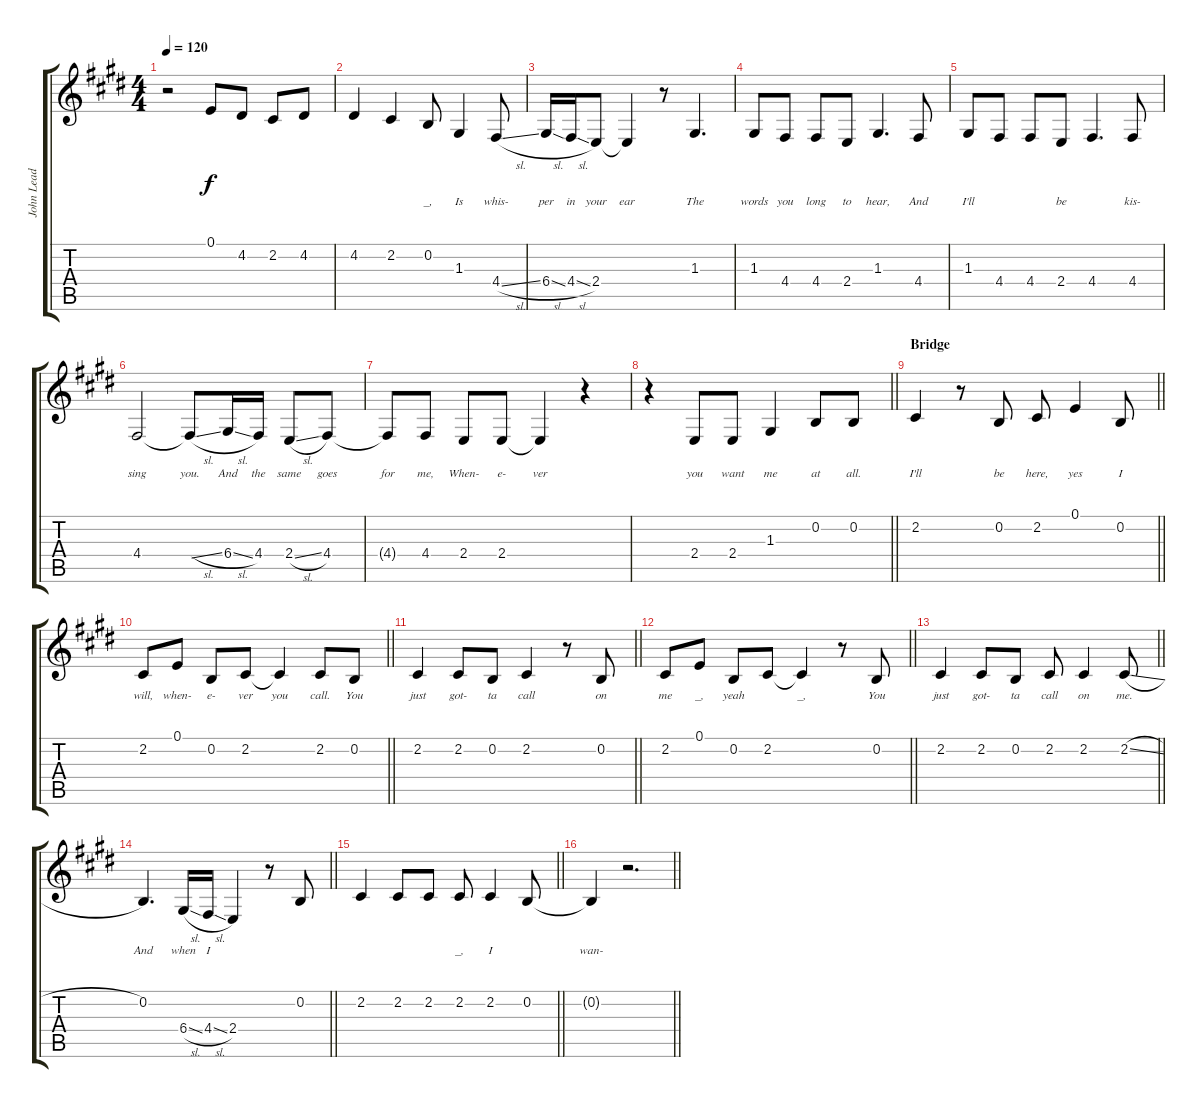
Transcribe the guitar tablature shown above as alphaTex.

\track ("John Lead Vocals" "John Lead ") {instrument oboe}
\staff {score tabs}
\tuning (E4 B3 G3 D3 A2 E2) {hide}
\ts (4 4)
\tempo 120
\clef g2
\ks e
r.2{dy f} 0.1.8{lyrics (0 "") lyrics (1 "") lyrics (2 "") lyrics (3 "") lyrics (4 "")} 4.2.8{lyrics (0 "") lyrics (1 "") lyrics (2 "") lyrics (3 "") lyrics (4 "")} 2.2.8{lyrics (0 "") lyrics (1 "") lyrics (2 "") lyrics (3 "") lyrics (4 "")} 4.2.8{lyrics (0 "") lyrics (1 "") lyrics (2 "") lyrics (3 "") lyrics (4 "")} |
4.2.4{lyrics (0 "") lyrics (1 "") lyrics (2 "") lyrics (3 "") lyrics (4 "")} 2.2.4{lyrics (0 "") lyrics (1 "") lyrics (2 "") lyrics (3 "") lyrics (4 "")} 0.2.8{lyrics (0 "_,") lyrics (1 "") lyrics (2 "") lyrics (3 "") lyrics (4 "")} 1.3.4{lyrics (0 "Is") lyrics (1 "") lyrics (2 "") lyrics (3 "") lyrics (4 "")} 4.4{sl}.8{lyrics (0 "whis-") lyrics (1 "") lyrics (2 "") lyrics (3 "") lyrics (4 "")} |
6.4{sl}.16{lyrics (0 "per") lyrics (1 "") lyrics (2 "") lyrics (3 "") lyrics (4 "")} 4.4{sl}.16{lyrics (0 "in") lyrics (1 "") lyrics (2 "") lyrics (3 "") lyrics (4 "")} 2.4.8{lyrics (0 "your") lyrics (1 "") lyrics (2 "") lyrics (3 "") lyrics (4 "")} 2.4{t}.4{lyrics (0 "ear") lyrics (1 "") lyrics (2 "") lyrics (3 "") lyrics (4 "")} r.8 1.3.4{d lyrics (0 "The") lyrics (1 "") lyrics (2 "") lyrics (3 "") lyrics (4 "")} |
1.3.8{lyrics (0 "words") lyrics (1 "") lyrics (2 "") lyrics (3 "") lyrics (4 "")} 4.4.8{lyrics (0 "you") lyrics (1 "") lyrics (2 "") lyrics (3 "") lyrics (4 "")} 4.4.8{lyrics (0 "long") lyrics (1 "") lyrics (2 "") lyrics (3 "") lyrics (4 "")} 2.4.8{lyrics (0 "to") lyrics (1 "") lyrics (2 "") lyrics (3 "") lyrics (4 "")} 1.3.4{d lyrics (0 "hear,") lyrics (1 "") lyrics (2 "") lyrics (3 "") lyrics (4 "")} 4.4.8{lyrics (0 "And") lyrics (1 "") lyrics (2 "") lyrics (3 "") lyrics (4 "")} |
1.3.8{lyrics (0 "I'll") lyrics (1 "") lyrics (2 "") lyrics (3 "") lyrics (4 "")} 4.4.8{lyrics (0 "") lyrics (1 "") lyrics (2 "") lyrics (3 "") lyrics (4 "")} 4.4.8{lyrics (0 "") lyrics (1 "") lyrics (2 "") lyrics (3 "") lyrics (4 "")} 2.4.8{lyrics (0 "be") lyrics (1 "") lyrics (2 "") lyrics (3 "") lyrics (4 "")} 4.4.4{d lyrics (0 "") lyrics (1 "") lyrics (2 "") lyrics (3 "") lyrics (4 "")} 4.4.8{lyrics (0 "kis-") lyrics (1 "") lyrics (2 "") lyrics (3 "") lyrics (4 "")} |
4.4.2{lyrics (0 "sing") lyrics (1 "") lyrics (2 "") lyrics (3 "") lyrics (4 "")} 4.4{sl t}.8{lyrics (0 "you.") lyrics (1 "") lyrics (2 "") lyrics (3 "") lyrics (4 "")} 6.4{sl}.16{lyrics (0 "And") lyrics (1 "") lyrics (2 "") lyrics (3 "") lyrics (4 "")} 4.4.16{lyrics (0 "the") lyrics (1 "") lyrics (2 "") lyrics (3 "") lyrics (4 "")} 2.4{sl}.8{lyrics (0 "same") lyrics (1 "") lyrics (2 "") lyrics (3 "") lyrics (4 "")} 4.4.8{lyrics (0 "goes") lyrics (1 "") lyrics (2 "") lyrics (3 "") lyrics (4 "")} |
4.4{t}.8{lyrics (0 "for") lyrics (1 "") lyrics (2 "") lyrics (3 "") lyrics (4 "")} 4.4.8{lyrics (0 "me,") lyrics (1 "") lyrics (2 "") lyrics (3 "") lyrics (4 "")} 2.4.8{lyrics (0 "When-") lyrics (1 "") lyrics (2 "") lyrics (3 "") lyrics (4 "")} 2.4.8{lyrics (0 "e-") lyrics (1 "") lyrics (2 "") lyrics (3 "") lyrics (4 "")} 2.4{t}.4{lyrics (0 "ver") lyrics (1 "") lyrics (2 "") lyrics (3 "") lyrics (4 "")} r.4 |
\barLineRight lightlight
r.4 2.4.8{lyrics (0 "you") lyrics (1 "") lyrics (2 "") lyrics (3 "") lyrics (4 "")} 2.4.8{lyrics (0 "want") lyrics (1 "") lyrics (2 "") lyrics (3 "") lyrics (4 "")} 1.3.4{lyrics (0 "me") lyrics (1 "") lyrics (2 "") lyrics (3 "") lyrics (4 "")} 0.2.8{lyrics (0 "at") lyrics (1 "") lyrics (2 "") lyrics (3 "") lyrics (4 "")} 0.2.8{lyrics (0 "all.") lyrics (1 "") lyrics (2 "") lyrics (3 "") lyrics (4 "")} |
\section ("" "Bridge")
\barLineRight lightlight
2.2.4{lyrics (0 "I'll") lyrics (1 "") lyrics (2 "") lyrics (3 "") lyrics (4 "")} r.8 0.2.8{lyrics (0 "be") lyrics (1 "") lyrics (2 "") lyrics (3 "") lyrics (4 "")} 2.2.8{lyrics (0 "here,") lyrics (1 "") lyrics (2 "") lyrics (3 "") lyrics (4 "")} 0.1.4{lyrics (0 "yes") lyrics (1 "") lyrics (2 "") lyrics (3 "") lyrics (4 "")} 0.2.8{lyrics (0 "I") lyrics (1 "") lyrics (2 "") lyrics (3 "") lyrics (4 "")} |
\barLineRight lightlight
2.2.8{lyrics (0 "will,") lyrics (1 "") lyrics (2 "") lyrics (3 "") lyrics (4 "")} 0.1.8{lyrics (0 "when-") lyrics (1 "") lyrics (2 "") lyrics (3 "") lyrics (4 "")} 0.2.8{lyrics (0 "e-") lyrics (1 "") lyrics (2 "") lyrics (3 "") lyrics (4 "")} 2.2.8{lyrics (0 "ver") lyrics (1 "") lyrics (2 "") lyrics (3 "") lyrics (4 "")} 2.2{t}.4{lyrics (0 "you") lyrics (1 "") lyrics (2 "") lyrics (3 "") lyrics (4 "")} 2.2.8{lyrics (0 "call.") lyrics (1 "") lyrics (2 "") lyrics (3 "") lyrics (4 "")} 0.2.8{lyrics (0 "You") lyrics (1 "") lyrics (2 "") lyrics (3 "") lyrics (4 "")} |
\barLineRight lightlight
2.2.4{lyrics (0 "just") lyrics (1 "") lyrics (2 "") lyrics (3 "") lyrics (4 "")} 2.2.8{lyrics (0 "got-") lyrics (1 "") lyrics (2 "") lyrics (3 "") lyrics (4 "")} 0.2.8{lyrics (0 "ta") lyrics (1 "") lyrics (2 "") lyrics (3 "") lyrics (4 "")} 2.2.4{lyrics (0 "call") lyrics (1 "") lyrics (2 "") lyrics (3 "") lyrics (4 "")} r.8 0.2.8{lyrics (0 "on") lyrics (1 "") lyrics (2 "") lyrics (3 "") lyrics (4 "")} |
\barLineRight lightlight
2.2.8{lyrics (0 "me") lyrics (1 "") lyrics (2 "") lyrics (3 "") lyrics (4 "")} 0.1.8{lyrics (0 "_,") lyrics (1 "") lyrics (2 "") lyrics (3 "") lyrics (4 "")} 0.2.8{lyrics (0 "yeah") lyrics (1 "") lyrics (2 "") lyrics (3 "") lyrics (4 "")} 2.2.8{lyrics (0 "") lyrics (1 "") lyrics (2 "") lyrics (3 "") lyrics (4 "")} 2.2{t}.4{lyrics (0 "_,") lyrics (1 "") lyrics (2 "") lyrics (3 "") lyrics (4 "")} r.8 0.2.8{lyrics (0 "You") lyrics (1 "") lyrics (2 "") lyrics (3 "") lyrics (4 "")} |
\barLineRight lightlight
2.2.4{lyrics (0 "just") lyrics (1 "") lyrics (2 "") lyrics (3 "") lyrics (4 "")} 2.2.8{lyrics (0 "got-") lyrics (1 "") lyrics (2 "") lyrics (3 "") lyrics (4 "")} 0.2.8{lyrics (0 "ta") lyrics (1 "") lyrics (2 "") lyrics (3 "") lyrics (4 "")} 2.2.8{lyrics (0 "call") lyrics (1 "") lyrics (2 "") lyrics (3 "") lyrics (4 "")} 2.2.4{lyrics (0 "on") lyrics (1 "") lyrics (2 "") lyrics (3 "") lyrics (4 "")} 2.2{sl}.8{lyrics (0 "me.") lyrics (1 "") lyrics (2 "") lyrics (3 "") lyrics (4 "")} |
\barLineRight lightlight
0.2.4{d lyrics (0 "And") lyrics (1 "") lyrics (2 "") lyrics (3 "") lyrics (4 "")} 6.4{sl}.16{lyrics (0 "when") lyrics (1 "") lyrics (2 "") lyrics (3 "") lyrics (4 "")} 4.4{sl}.16{lyrics (0 "I") lyrics (1 "") lyrics (2 "") lyrics (3 "") lyrics (4 "")} 2.4.4{lyrics (0 "") lyrics (1 "") lyrics (2 "") lyrics (3 "") lyrics (4 "")} r.8 0.2.8{lyrics (0 "") lyrics (1 "") lyrics (2 "") lyrics (3 "") lyrics (4 "")} |
\barLineRight lightlight
2.2.4{lyrics (0 "") lyrics (1 "") lyrics (2 "") lyrics (3 "") lyrics (4 "")} 2.2.8{lyrics (0 "") lyrics (1 "") lyrics (2 "") lyrics (3 "") lyrics (4 "")} 2.2.8{lyrics (0 "") lyrics (1 "") lyrics (2 "") lyrics (3 "") lyrics (4 "")} 2.2.8{lyrics (0 "_,") lyrics (1 "") lyrics (2 "") lyrics (3 "") lyrics (4 "")} 2.2.4{lyrics (0 "I") lyrics (1 "") lyrics (2 "") lyrics (3 "") lyrics (4 "")} 0.2.8{lyrics (0 "") lyrics (1 "") lyrics (2 "") lyrics (3 "") lyrics (4 "")} |
\barLineRight lightlight
0.2{t}.4{lyrics (0 "wan-") lyrics (1 "") lyrics (2 "") lyrics (3 "") lyrics (4 "")} r.2{d}
